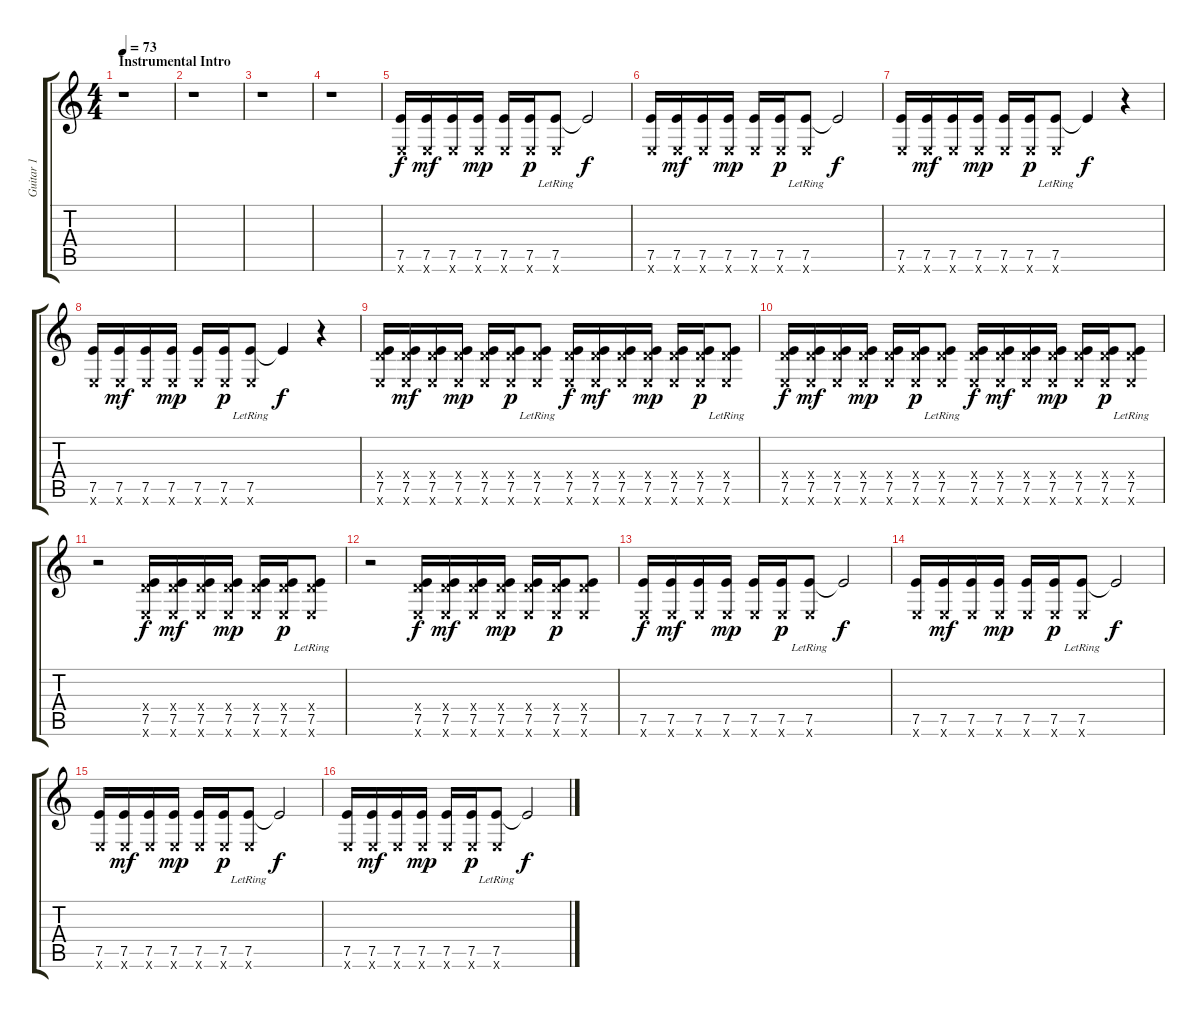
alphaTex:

\track ("Guitar 1" "Guitar 1") {instrument acousticguitarnylon}
\staff {score tabs}
\tuning (E4 B3 G3 D3 A2 E2) {hide}
\ts (4 4)
\section ("" "Instrumental Intro")
\tempo 73
\clef g2
\ks c
r.1{dy f instrument acousticguitarnylon} |
r.1 |
r.1 |
r.1 |
(7.5 0.6{x}).16{instrument guitarharmonics} (7.5 0.6{x}).16{dy mf} (7.5 0.6{x}).16 (7.5 0.6{x}).16{dy mp} (7.5 0.6{x}).16 (7.5 0.6{x}).16{dy p} (7.5{lr} 0.6{x}).8 7.5{t}.2{dy f} |
(7.5 0.6{x}).16 (7.5 0.6{x}).16{dy mf} (7.5 0.6{x}).16 (7.5 0.6{x}).16{dy mp} (7.5 0.6{x}).16 (7.5 0.6{x}).16{dy p} (7.5{lr} 0.6{x}).8 7.5{t}.2{dy f} |
(7.5 0.6{x}).16 (7.5 0.6{x}).16{dy mf} (7.5 0.6{x}).16 (7.5 0.6{x}).16{dy mp} (7.5 0.6{x}).16 (7.5 0.6{x}).16{dy p} (7.5{lr} 0.6{x}).8 7.5{t}.4{dy f} r.4 |
(7.5 0.6{x}).16 (7.5 0.6{x}).16{dy mf} (7.5 0.6{x}).16 (7.5 0.6{x}).16{dy mp} (7.5 0.6{x}).16 (7.5 0.6{x}).16{dy p} (7.5{lr} 0.6{x}).8 7.5{t}.4{dy f} r.4 |
(0.4{x} 7.5 0.6{x}).16 (0.4{x} 7.5 0.6{x}).16{dy mf} (0.4{x} 7.5 0.6{x}).16 (0.4{x} 7.5 0.6{x}).16{dy mp} (0.4{x} 7.5 0.6{x}).16 (0.4{x} 7.5 0.6{x}).16{dy p} (0.4{x} 7.5{lr} 0.6{x}).8 (0.4{x} 7.5 0.6{x}).16{dy f} (0.4{x} 7.5 0.6{x}).16{dy mf} (0.4{x} 7.5 0.6{x}).16 (0.4{x} 7.5 0.6{x}).16{dy mp} (0.4{x} 7.5 0.6{x}).16 (0.4{x} 7.5 0.6{x}).16{dy p} (0.4{x} 7.5{lr} 0.6{x}).8 |
(0.4{x} 7.5 0.6{x}).16{dy f} (0.4{x} 7.5 0.6{x}).16{dy mf} (0.4{x} 7.5 0.6{x}).16 (0.4{x} 7.5 0.6{x}).16{dy mp} (0.4{x} 7.5 0.6{x}).16 (0.4{x} 7.5 0.6{x}).16{dy p} (0.4{x} 7.5{lr} 0.6{x}).8 (0.4{x} 7.5 0.6{x}).16{dy f} (0.4{x} 7.5 0.6{x}).16{dy mf} (0.4{x} 7.5 0.6{x}).16 (0.4{x} 7.5 0.6{x}).16{dy mp} (0.4{x} 7.5 0.6{x}).16 (0.4{x} 7.5 0.6{x}).16{dy p} (0.4{x} 7.5{lr} 0.6{x}).8 |
r.2 (0.4{x} 7.5 0.6{x}).16{dy f} (0.4{x} 7.5 0.6{x}).16{dy mf} (0.4{x} 7.5 0.6{x}).16 (0.4{x} 7.5 0.6{x}).16{dy mp} (0.4{x} 7.5 0.6{x}).16 (0.4{x} 7.5 0.6{x}).16{dy p} (0.4{x} 7.5{lr} 0.6{x}).8 |
r.2 (0.4{x} 7.5 0.6{x}).16{dy f} (0.4{x} 7.5 0.6{x}).16{dy mf} (0.4{x} 7.5 0.6{x}).16 (0.4{x} 7.5 0.6{x}).16{dy mp} (0.4{x} 7.5 0.6{x}).16 (0.4{x} 7.5 0.6{x}).16{dy p} (0.4{x} 7.5 0.6{x}).8 |
(7.5 0.6{x}).16{dy f} (7.5 0.6{x}).16{dy mf} (7.5 0.6{x}).16 (7.5 0.6{x}).16{dy mp} (7.5 0.6{x}).16 (7.5 0.6{x}).16{dy p} (7.5{lr} 0.6{x}).8 7.5{t}.2{dy f} |
(7.5 0.6{x}).16 (7.5 0.6{x}).16{dy mf} (7.5 0.6{x}).16 (7.5 0.6{x}).16{dy mp} (7.5 0.6{x}).16 (7.5 0.6{x}).16{dy p} (7.5{lr} 0.6{x}).8 7.5{t}.2{dy f} |
(7.5 0.6{x}).16 (7.5 0.6{x}).16{dy mf} (7.5 0.6{x}).16 (7.5 0.6{x}).16{dy mp} (7.5 0.6{x}).16 (7.5 0.6{x}).16{dy p} (7.5{lr} 0.6{x}).8 7.5{t}.2{dy f} |
(7.5 0.6{x}).16 (7.5 0.6{x}).16{dy mf} (7.5 0.6{x}).16 (7.5 0.6{x}).16{dy mp} (7.5 0.6{x}).16 (7.5 0.6{x}).16{dy p} (7.5{lr} 0.6{x}).8 7.5{t}.2{dy f}
